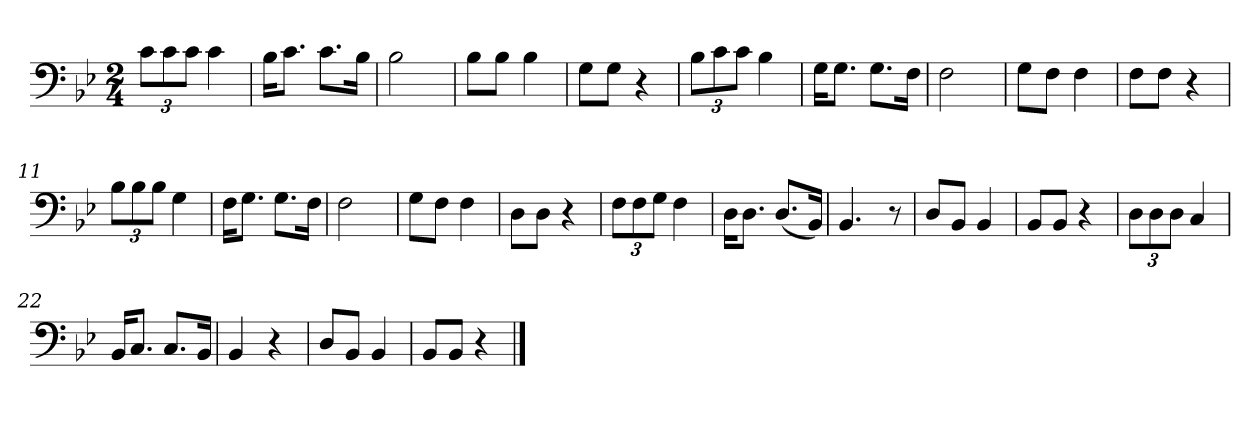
**kern
*part1
*staff1
*clefF4
*k[b-e-]
*M2/4
=1
12c\L
12c\
12c\J
4c\
=2
16B-\KL
8.c\J
8.c\L
16B-\Jk
=3
2B-\
=4
8B-\L
8B-\J
4B-\
=5
8G\L
8G\J
4r
=6
12B-\L
12c\
12c\J
4B-\
=7
16G\KL
8.G\J
8.G\L
16F\Jk
=8
2F\
=9
8G\L
8F\J
4F\
=10
8F\L
8F\J
4r
=11
12B-\L
12B-\
12B-\J
4G\
=12
16F\KL
8.G\J
8.G\L
16F\Jk
=13
2F\
=14
8G\L
8F\J
4F\
=15
8D\L
8D\J
4r
=16
12F\L
12F\
12G\J
4F\
=17
16D\KL
8.D\J
(8.D/L
16BB-/Jk)
=18
4.BB-/
8r
=19
8D/L
8BB-/J
4BB-/
=20
8BB-/L
8BB-/J
4r
=21
12D\L
12D\
12D\J
4C/
=22
16BB-/KL
8.C/J
8.C/L
16BB-/Jk
=23
4BB-/
4r
=24
8D/L
8BB-/J
4BB-/
=25
8BB-/L
8BB-/J
4r
==
*-
